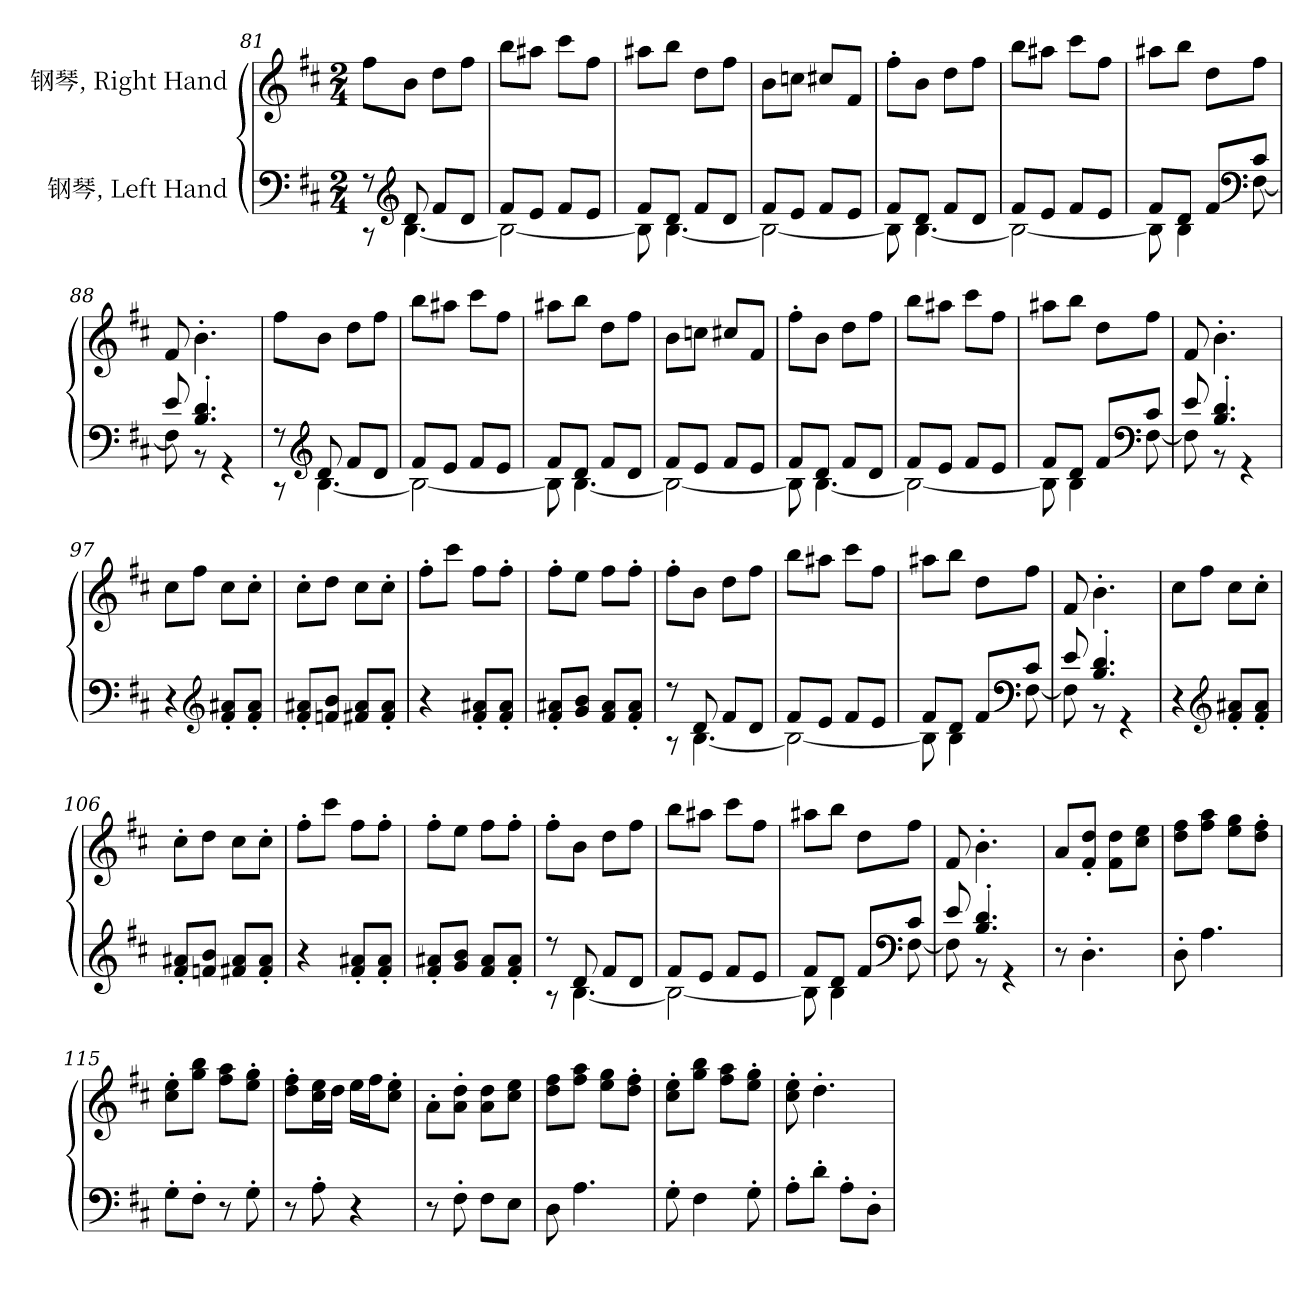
**kern	**kern
*part2	*part1
*staff2	*staff1
*I"钢琴, Left Hand	*I"钢琴, Right Hand
*clefF4	*clefG2
*k[f#c#]	*k[f#c#]
*M2/4	*M2/4
=81	=81
*^	*
8r	8r	8ff#\L
*clefG2	*	*
8d/	[4.B\	8b\J
8f#/L	.	8dd\L
8d/J	.	8ff#\J
=82	=82	=82
8f#/L	2B\_	8bb\L
8e/J	.	8aa#X\J
8f#/L	.	8ccc#\L
8e/J	.	8ff#\J
=83	=83	=83
8f#/L	8B\]	8aa#X\L
8d/J	[4.B\	8bb\J
8f#/L	.	8dd\L
8d/J	.	8ff#\J
=84	=84	=84
8f#/L	2B\_	8b\L
8e/J	.	8ccn\J
8f#/L	.	8cc#X/L
8e/J	.	8f#/J
!!LO:LB:g=z
=85	=85	=85
8f#/L	8B\]	8ff#'\L
8d/J	[4.B\	8b\J
8f#/L	.	8dd\L
8d/J	.	8ff#\J
=86	=86	=86
8f#/L	2B\_	8bb\L
8e/J	.	8aa#X\J
8f#/L	.	8ccc#\L
8e/J	.	8ff#\J
=87	=87	=87
8f#/L	8B\]	8aa#X\L
8d/J	4B\	8bb\J
8f#/L	.	8dd\L
*clefF4	*	*
8c#/J	[8F#\	8ff#\J
=88	=88	=88
8e/	8F#\]	8f#/
4.B/' 4.d/'	8r	4.b'\
.	4r	.
=89	=89	=89
8r	8r	8ff#\L
*clefG2	*	*
8d/	[4.B\	8b\J
8f#/L	.	8dd\L
8d/J	.	8ff#\J
=90	=90	=90
8f#/L	2B\_	8bb\L
8e/J	.	8aa#X\J
8f#/L	.	8ccc#\L
8e/J	.	8ff#\J
!!LO:LB:g=z
=91	=91	=91
8f#/L	8B\]	8aa#X\L
8d/J	[4.B\	8bb\J
8f#/L	.	8dd\L
8d/J	.	8ff#\J
=92	=92	=92
8f#/L	2B\_	8b\L
8e/J	.	8ccn\J
8f#/L	.	8cc#X/L
8e/J	.	8f#/J
=93	=93	=93
8f#/L	8B\]	8ff#'\L
8d/J	[4.B\	8b\J
8f#/L	.	8dd\L
8d/J	.	8ff#\J
=94	=94	=94
8f#/L	2B\_	8bb\L
8e/J	.	8aa#X\J
8f#/L	.	8ccc#\L
8e/J	.	8ff#\J
=95	=95	=95
8f#/L	8B\]	8aa#X\L
8d/J	4B\	8bb\J
8f#/L	.	8dd\L
*clefF4	*	*
8c#/J	[8F#\	8ff#\J
=96	=96	=96
8e/	8F#\]	8f#/
4.B/' 4.d/'	8r	4.b'\
.	4r	.
*v	*v	*
!!LO:LB:g=z
=97	=97
4r	8cc#\L
.	8ff#\J
*clefG2	*
8f#/' 8a#X/'L	8cc#\L
8f#/' 8a#/'J	8cc#'\J
=98	=98
8f#/' 8a#X/'L	8cc#'\L
8fn/ 8b/J	8dd\J
8f#X/ 8a#/L	8cc#\L
8f#/' 8a#/'J	8cc#'\J
=99	=99
4r	8ff#'\L
.	8ccc#\J
8f#/' 8a#X/'L	8ff#\L
8f#/' 8a#/'J	8ff#'\J
=100	=100
8f#/' 8a#X/'L	8ff#'\L
8g/ 8b/J	8ee\J
8f#/ 8a#/L	8ff#\L
8f#/' 8a#/'J	8ff#'\J
=101	=101
*^	*
8r	8r	8ff#'\L
8d/	[4.B\	8b\J
8f#/L	.	8dd\L
8d/J	.	8ff#\J
=102	=102	=102
8f#/L	2B\_	8bb\L
8e/J	.	8aa#X\J
8f#/L	.	8ccc#\L
8e/J	.	8ff#\J
=103	=103	=103
8f#/L	8B\]	8aa#X\L
8d/J	4B\	8bb\J
8f#/L	.	8dd\L
*clefF4	*	*
8c#/J	[8F#\	8ff#\J
!!LO:PB:g=z
=104	=104	=104
8e/	8F#\]	8f#/
4.B/' 4.d/'	8r	4.b'\
.	4r	.
*v	*v	*
=105	=105
4r	8cc#\L
.	8ff#\J
*clefG2	*
8f#/' 8a#X/'L	8cc#\L
8f#/' 8a#/'J	8cc#'\J
=106	=106
8f#/' 8a#X/'L	8cc#'\L
8fn/ 8b/J	8dd\J
8f#X/ 8a#/L	8cc#\L
8f#/' 8a#/'J	8cc#'\J
=107	=107
4r	8ff#'\L
.	8ccc#\J
8f#/' 8a#X/'L	8ff#\L
8f#/' 8a#/'J	8ff#'\J
=108	=108
8f#/' 8a#X/'L	8ff#'\L
8g/ 8b/J	8ee\J
8f#/ 8a#/L	8ff#\L
8f#/' 8a#/'J	8ff#'\J
=109	=109
*^	*
8r	8r	8ff#'\L
8d/	[4.B\	8b\J
8f#/L	.	8dd\L
8d/J	.	8ff#\J
=110	=110	=110
8f#/L	2B\_	8bb\L
8e/J	.	8aa#X\J
8f#/L	.	8ccc#\L
8e/J	.	8ff#\J
!!LO:LB:g=z
=111	=111	=111
8f#/L	8B\]	8aa#X\L
8d/J	4B\	8bb\J
8f#/L	.	8dd\L
*clefF4	*	*
8c#/J	[8F#\	8ff#\J
=112	=112	=112
8e/	8F#\]	8f#/
4.B/' 4.d/'	8r	4.b'\
.	4r	.
*v	*v	*
=113	=113
8r	8a/L
4.D'\	8f#/' 8dd/'J
.	8f#\ 8dd\L
.	8cc#\ 8ee\J
=114	=114
8D'\	8dd\ 8ff#\L
4.A\	8ff#\ 8aa\J
.	8ee\ 8gg\L
.	8dd\' 8ff#\'J
=115	=115
8G'\L	8cc#\' 8ee\'L
8F#'\J	8gg\ 8bb\J
8r	8ff#\ 8aa\L
8G'\	8ee\' 8gg\'J
=116	=116
8r	8dd\' 8ff#\'L
8A'\	16cc#\ 16ee\L
.	16dd\JJ
4r	16ee\LL
.	16ff#\J
.	8cc#\' 8ee\'J
=117	=117
8r	8a'\L
8F#'\	8a\' 8dd\'J
8F#\L	8a\ 8dd\L
8E\J	8cc#\ 8ee\J
!!LO:LB:g=z
=118	=118
8D\	8dd\ 8ff#\L
4.A\	8ff#\ 8aa\J
.	8ee\ 8gg\L
.	8dd\' 8ff#\'J
=119	=119
8G'\	8cc#\' 8ee\'L
4F#\	8gg\ 8bb\J
.	8ff#\ 8aa\L
8G'\	8ee\' 8gg\'J
=120	=120
8A'\L	8cc#\' 8ee\'
8d'\J	4.dd'\
8A'\L	.
8D'\J	.
=	=
*-	*-
